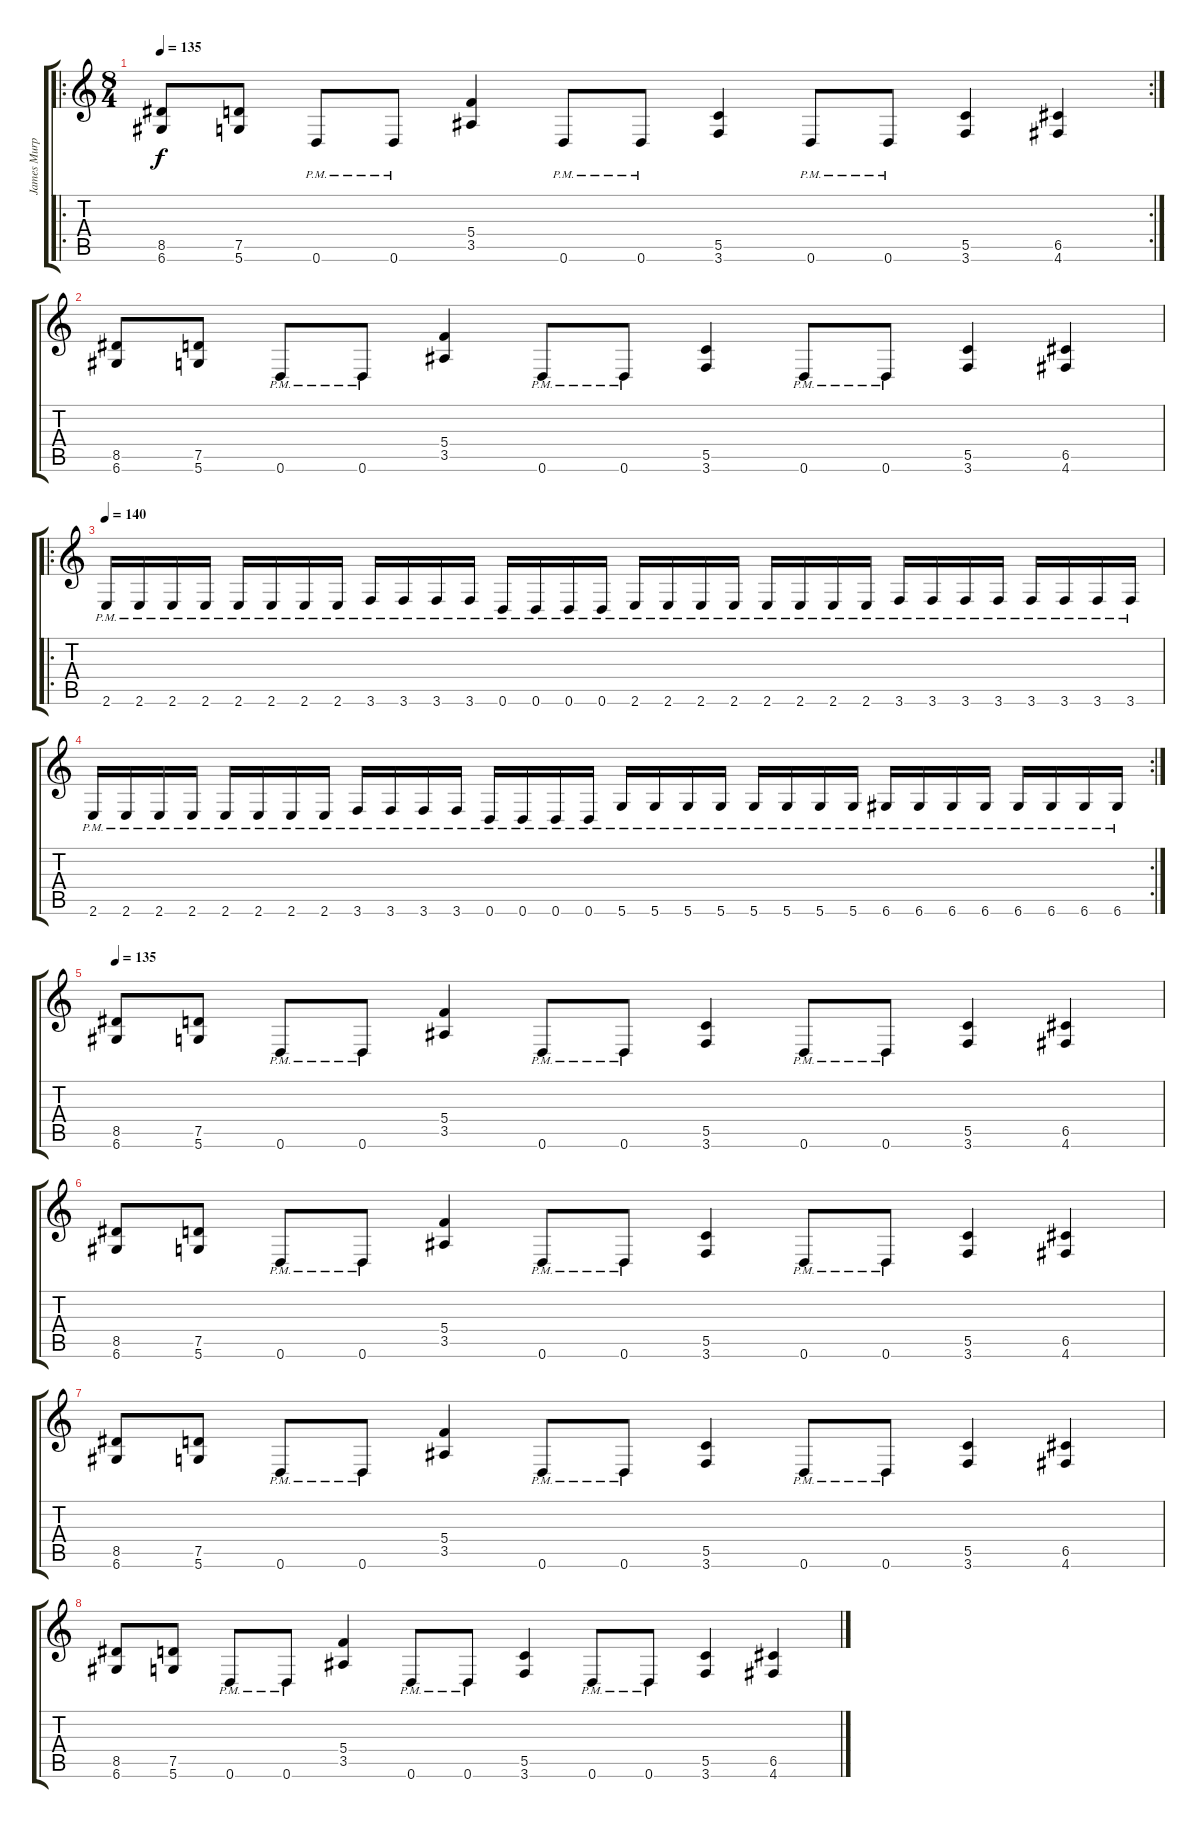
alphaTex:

\track ("James Murphy" "James Murp") {instrument distortionguitar}
\staff {score tabs}
\tuning (D4 A3 F3 C3 G2 D2) {hide}
\ro
\rc 2
\ts (8 4)
\tempo 135
\clef g2
\ks c
(8.5 6.6).8{dy f} (7.5 5.6).8 0.6{pm}.8 0.6{pm}.8 (5.4 3.5).4 0.6{pm}.8 0.6{pm}.8 (5.5 3.6).4 0.6{pm}.8 0.6{pm}.8 (5.5 3.6).4 (6.5 4.6).4 |
(8.5 6.6).8 (7.5 5.6).8 0.6{pm}.8 0.6{pm}.8 (5.4 3.5).4 0.6{pm}.8 0.6{pm}.8 (5.5 3.6).4 0.6{pm}.8 0.6{pm}.8 (5.5 3.6).4 (6.5 4.6).4 |
\ro
\tempo 140
2.6{pm}.16 2.6{pm}.16 2.6{pm}.16 2.6{pm}.16 2.6{pm}.16 2.6{pm}.16 2.6{pm}.16 2.6{pm}.16 3.6{pm}.16 3.6{pm}.16 3.6{pm}.16 3.6{pm}.16 0.6{pm}.16 0.6{pm}.16 0.6{pm}.16 0.6{pm}.16 2.6{pm}.16 2.6{pm}.16 2.6{pm}.16 2.6{pm}.16 2.6{pm}.16 2.6{pm}.16 2.6{pm}.16 2.6{pm}.16 3.6{pm}.16 3.6{pm}.16 3.6{pm}.16 3.6{pm}.16 3.6{pm}.16 3.6{pm}.16 3.6{pm}.16 3.6{pm}.16 |
\rc 2
2.6{pm}.16 2.6{pm}.16 2.6{pm}.16 2.6{pm}.16 2.6{pm}.16 2.6{pm}.16 2.6{pm}.16 2.6{pm}.16 3.6{pm}.16 3.6{pm}.16 3.6{pm}.16 3.6{pm}.16 0.6{pm}.16 0.6{pm}.16 0.6{pm}.16 0.6{pm}.16 5.6{pm}.16 5.6{pm}.16 5.6{pm}.16 5.6{pm}.16 5.6{pm}.16 5.6{pm}.16 5.6{pm}.16 5.6{pm}.16 6.6{pm}.16 6.6{pm}.16 6.6{pm}.16 6.6{pm}.16 6.6{pm}.16 6.6{pm}.16 6.6{pm}.16 6.6{pm}.16 |
\tempo 135
(8.5 6.6).8 (7.5 5.6).8 0.6{pm}.8 0.6{pm}.8 (5.4 3.5).4 0.6{pm}.8 0.6{pm}.8 (5.5 3.6).4 0.6{pm}.8 0.6{pm}.8 (5.5 3.6).4 (6.5 4.6).4 |
(8.5 6.6).8 (7.5 5.6).8 0.6{pm}.8 0.6{pm}.8 (5.4 3.5).4 0.6{pm}.8 0.6{pm}.8 (5.5 3.6).4 0.6{pm}.8 0.6{pm}.8 (5.5 3.6).4 (6.5 4.6).4 |
(8.5 6.6).8 (7.5 5.6).8 0.6{pm}.8 0.6{pm}.8 (5.4 3.5).4 0.6{pm}.8 0.6{pm}.8 (5.5 3.6).4 0.6{pm}.8 0.6{pm}.8 (5.5 3.6).4 (6.5 4.6).4 |
(8.5 6.6).8 (7.5 5.6).8 0.6{pm}.8 0.6{pm}.8 (5.4 3.5).4 0.6{pm}.8 0.6{pm}.8 (5.5 3.6).4 0.6{pm}.8 0.6{pm}.8 (5.5 3.6).4 (6.5 4.6).4
